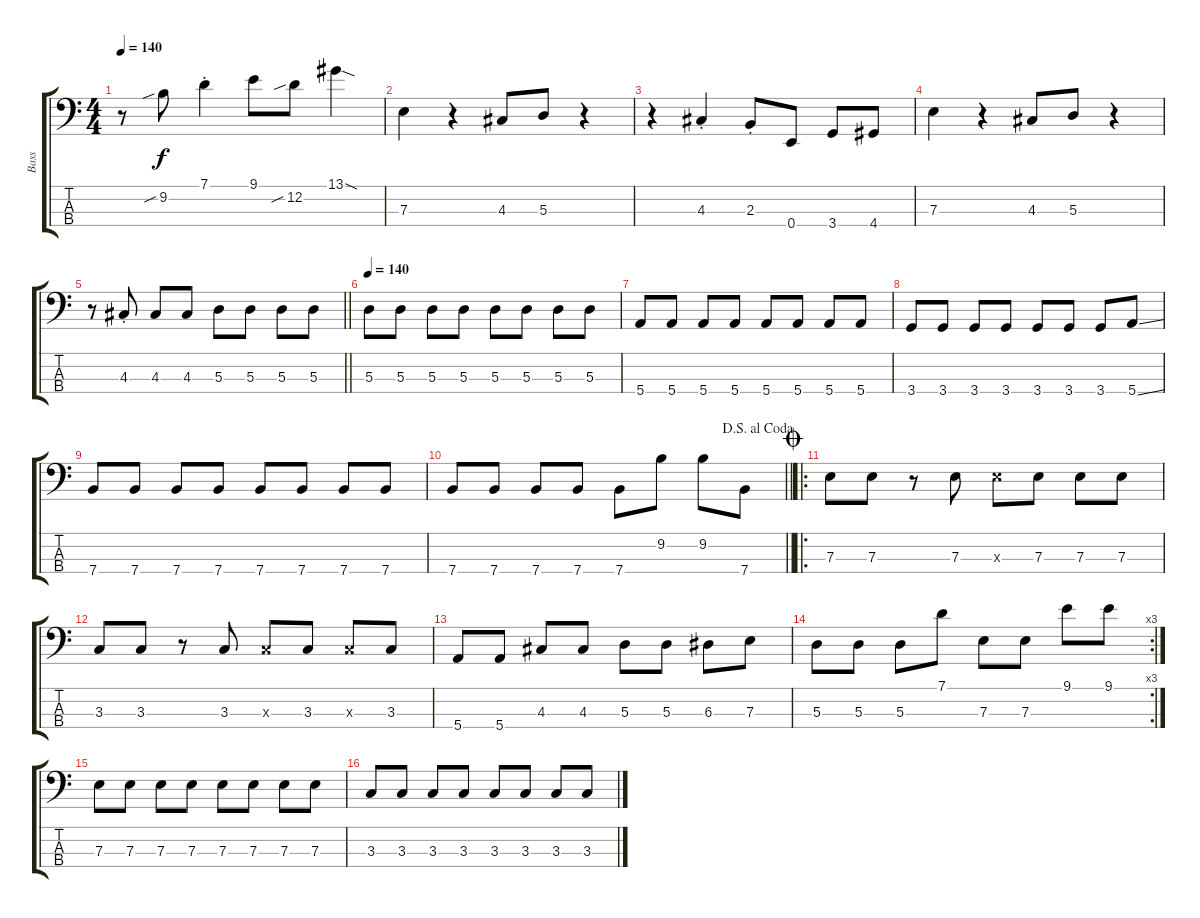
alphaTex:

\track ("Bass" "Bass") {instrument electricbassfinger}
\staff {score tabs}
\tuning (G2 D2 A1 E1) {hide}
\ts (4 4)
\tempo 140
\clef f4
\ks c
r.8{dy f} 9.2{sib}.8 7.1{st}.4 9.1.8 12.2{sib}.8 13.1{sod}.4 |
7.3.4 r.4 4.3.8 5.3.8 r.4 |
r.4 4.3{st}.4 2.3{st}.8 0.4.8 3.4.8 4.4.8 |
7.3.4 r.4 4.3.8 5.3.8 r.4 |
\barLineRight lightlight
r.8 4.3{st}.8 4.3.8 4.3.8 5.3.8 5.3.8 5.3.8 5.3.8 |
\tempo 140
5.3.8 5.3.8 5.3.8 5.3.8 5.3.8 5.3.8 5.3.8 5.3.8 |
5.4.8 5.4.8 5.4.8 5.4.8 5.4.8 5.4.8 5.4.8 5.4.8 |
3.4.8 3.4.8 3.4.8 3.4.8 3.4.8 3.4.8 3.4.8 5.4{ss}.8 |
7.4.8 7.4.8 7.4.8 7.4.8 7.4.8 7.4.8 7.4.8 7.4.8 |
\jump dalsegnoalcoda
\barLineRight lightlight
7.4.8 7.4.8 7.4.8 7.4.8 7.4.8 9.2.8 9.2.8 7.4.8 |
\ro
\jump coda
7.3.8 7.3.8 r.8 7.3.8 7.3{x}.8 7.3.8 7.3.8 7.3.8 |
3.3.8 3.3.8 r.8 3.3.8 3.3{x}.8 3.3.8 3.3{x}.8 3.3.8 |
5.4.8 5.4.8 4.3.8 4.3.8 5.3.8 5.3.8 6.3.8 7.3.8 |
\rc 3
5.3.8 5.3.8 5.3.8 7.1.8 7.3.8 7.3.8 9.1.8 9.1.8 |
7.3.8 7.3.8 7.3.8 7.3.8 7.3.8 7.3.8 7.3.8 7.3.8 |
3.3.8 3.3.8 3.3.8 3.3.8 3.3.8 3.3.8 3.3.8 3.3.8
